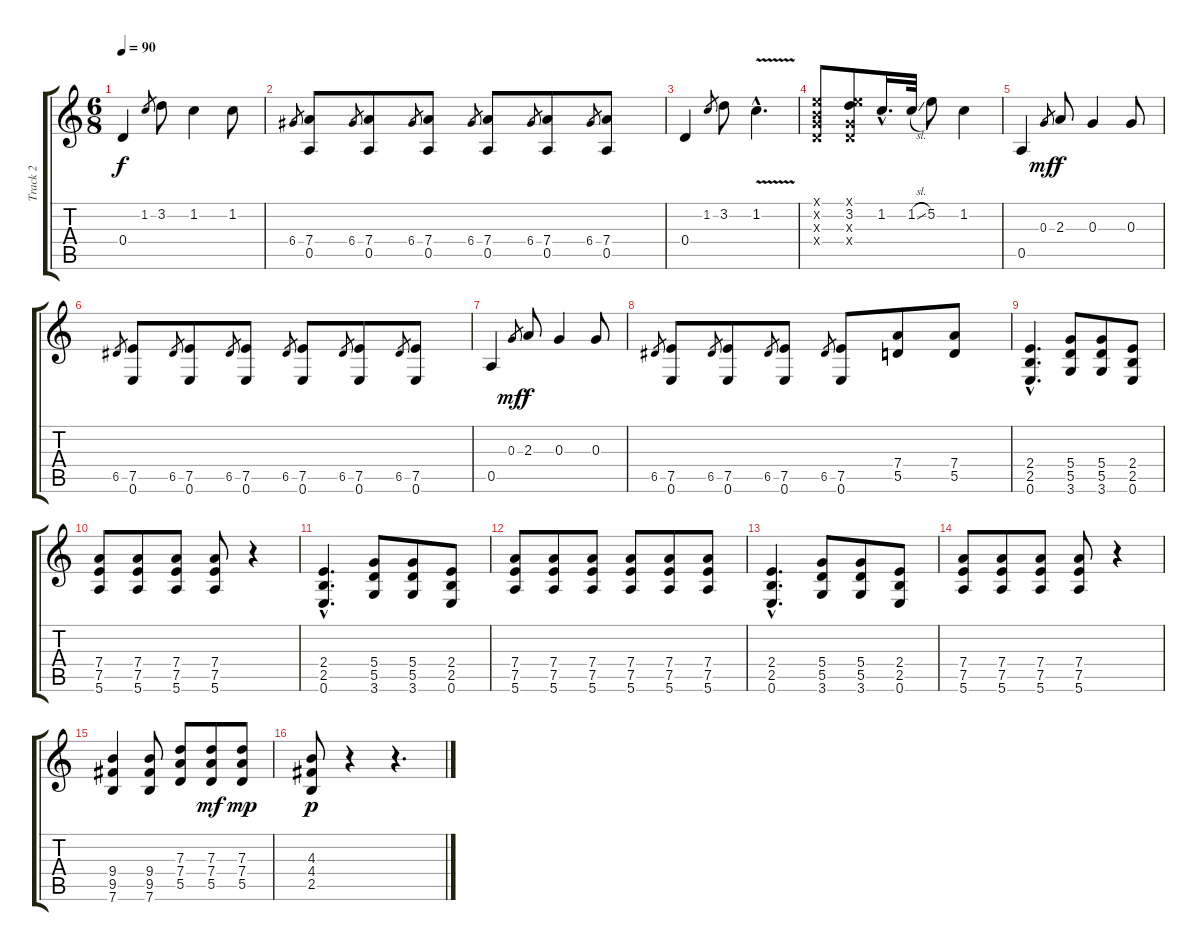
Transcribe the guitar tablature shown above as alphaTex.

\track ("Track 2" "Track 2") {instrument distortionguitar}
\staff {score tabs}
\tuning (E4 B3 G3 D3 A2 E2) {hide}
\ts (6 8)
\tempo 90
\clef g2
\ks c
0.4.4{dy f} 1.2.8{gr} 3.2.8 1.2.4 1.2.8 |
6.4.8{gr} (7.4 0.5).8 6.4.8{gr} (7.4 0.5).8 6.4.8{gr} (7.4 0.5).8 6.4.8{gr} (7.4 0.5).8 6.4.8{gr} (7.4 0.5).8 6.4.8{gr} (7.4 0.5).8 |
0.4.4 1.2.8{gr} 3.2.8 1.2{v hac}.4{d} |
(0.1{x} 0.2{x} 0.3{x} 0.4{x}).8 (0.1{x} 3.2 0.3{x} 0.4{x}).8 1.2{hac}.16{d} 1.2{sl}.32 5.2.8 1.2.4 |
0.5.4 0.3.8{gr dy mf} 2.3.8{dy f} 0.3.4 0.3.8 |
6.5.8{gr} (7.5 0.6).8 6.5.8{gr} (7.5 0.6).8 6.5.8{gr} (7.5 0.6).8 6.5.8{gr} (7.5 0.6).8 6.5.8{gr} (7.5 0.6).8 6.5.8{gr} (7.5 0.6).8 |
0.5.4 0.3.8{gr dy mf} 2.3.8{dy f} 0.3.4 0.3.8 |
6.5.8{gr} (7.5 0.6).8 6.5.8{gr} (7.5 0.6).8 6.5.8{gr} (7.5 0.6).8 6.5.8{gr} (7.5 0.6).8 (7.4 5.5).8 (7.4 5.5).8 |
(2.4{hac} 2.5{hac} 0.6{hac}).4{d} (5.4 5.5 3.6).8 (5.4 5.5 3.6).8 (2.4 2.5 0.6).8 |
(7.4 7.5 5.6).8 (7.4 7.5 5.6).8 (7.4 7.5 5.6).8 (7.4 7.5 5.6).8 r.4 |
(2.4{hac} 2.5{hac} 0.6{hac}).4{d} (5.4 5.5 3.6).8 (5.4 5.5 3.6).8 (2.4 2.5 0.6).8 |
(7.4 7.5 5.6).8 (7.4 7.5 5.6).8 (7.4 7.5 5.6).8 (7.4 7.5 5.6).8 (7.4 7.5 5.6).8 (7.4 7.5 5.6).8 |
(2.4{hac} 2.5{hac} 0.6{hac}).4{d} (5.4 5.5 3.6).8 (5.4 5.5 3.6).8 (2.4 2.5 0.6).8 |
(7.4 7.5 5.6).8 (7.4 7.5 5.6).8 (7.4 7.5 5.6).8 (7.4 7.5 5.6).8 r.4 |
(9.4 9.5 7.6).4 (9.4 9.5 7.6).8 (7.3 7.4 5.5).8 (7.3 7.4 5.5).8{dy mf} (7.3 7.4 5.5).8{dy mp} |
(4.3 4.4 2.5).8{dy p} r.4 r.4{d}
